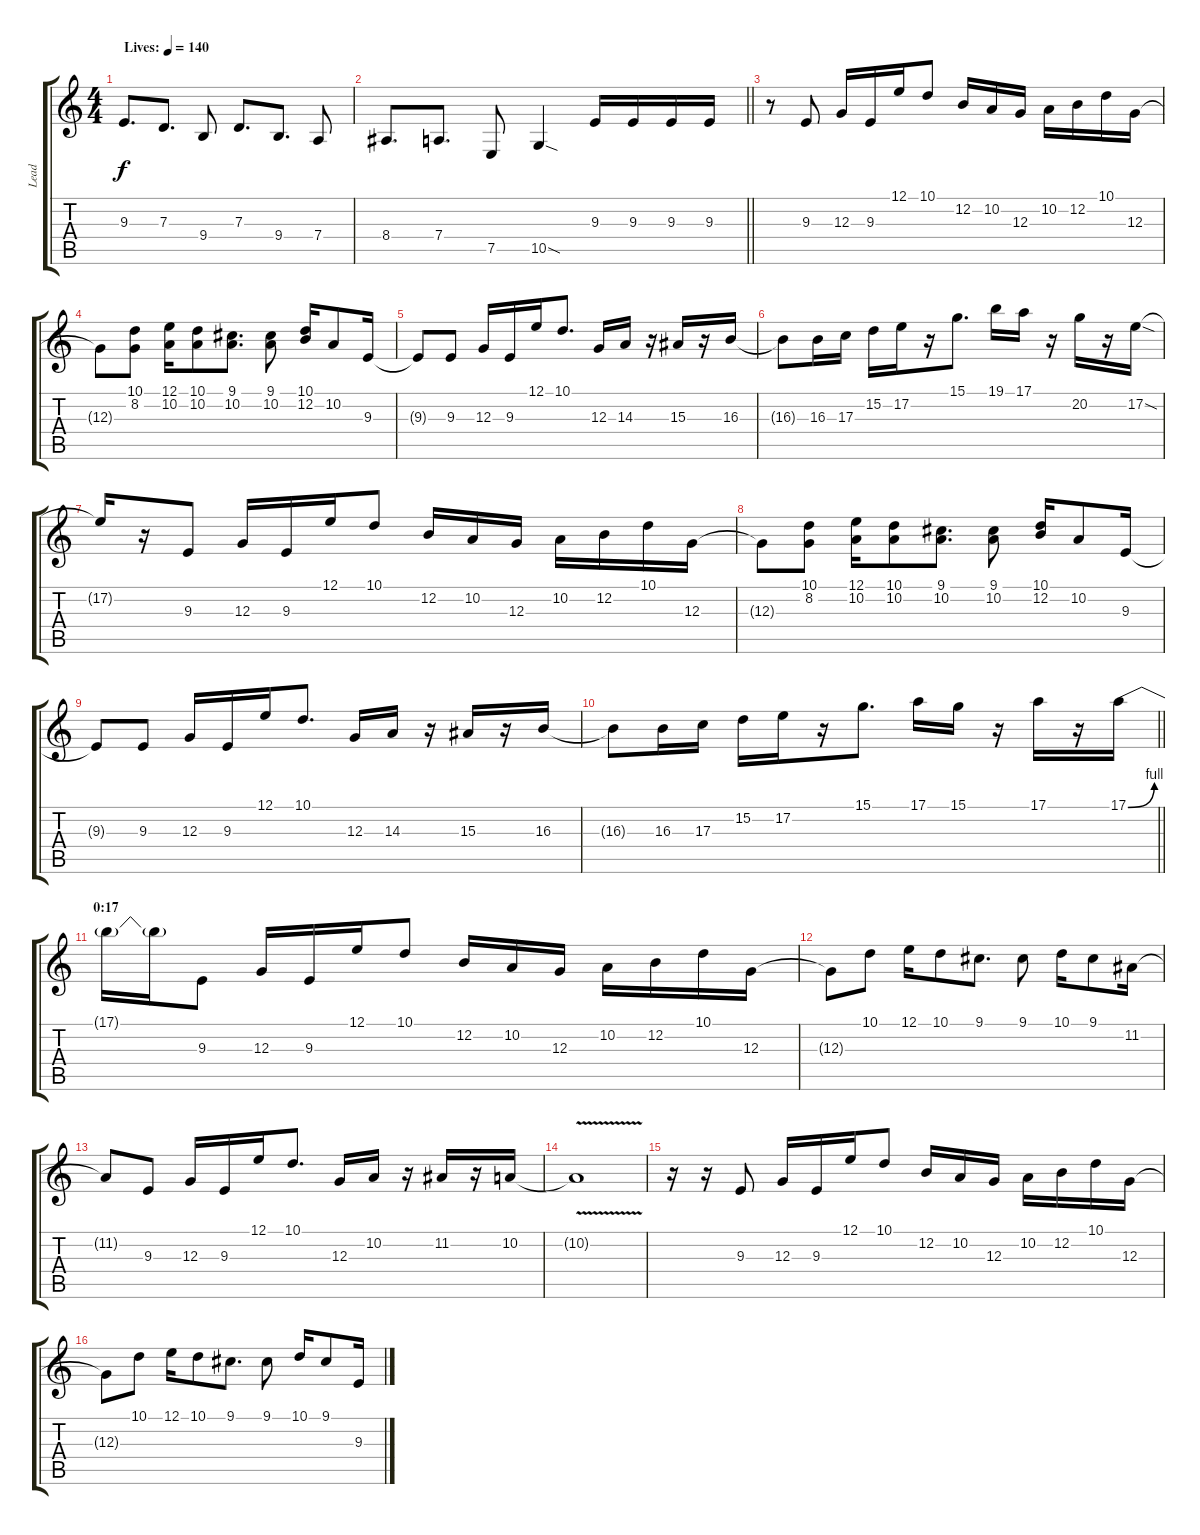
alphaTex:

\track ("Lead" "Lead") {instrument lead2sawtooth}
\staff {score tabs}
\tuning (E4 B3 G3 D3 A2 E2) {hide}
\ts (4 4)
\tempo (140 "Lives:")
\clef g2
\ks c
9.3.8{d dy f instrument lead2sawtooth} 7.3.8{d} 9.4.8 7.3.8{d} 9.4.8{d} 7.4.8 |
\barLineRight lightlight
8.4.8{d} 7.4.8{d} 7.5.8 10.5{sod}.4 9.3.16 9.3.16 9.3.16 9.3.16 |
\section ("" "")
r.8 9.3.8 12.3.16 9.3.16 12.1.16 10.1.8 12.2.16 10.2.16 12.3.16 10.2.16 12.2.16 10.1.16 12.3.16 |
12.3{t}.8 (10.1 8.2).8 (12.1 10.2).16 (10.1 10.2).8 (9.1 10.2).8{d} (9.1 10.2).8 (10.1 12.2).16 10.2.8 9.3.16 |
9.3{t}.8 9.3.8 12.3.16 9.3.16 12.1.16 10.1.8{d} 12.3.16 14.3.16 r.16 15.3.16 r.16 16.3.16 |
16.3{t}.8 16.3.16 17.3.16 15.2.16 17.2.16 r.16 15.1.8{d} 19.1.16 17.1.16 r.16 20.2.16 r.16 17.2{sod}.16 |
17.2{t}.16 r.16 9.3.8 12.3.16 9.3.16 12.1.16 10.1.8 12.2.16 10.2.16 12.3.16 10.2.16 12.2.16 10.1.16 12.3.16 |
12.3{t}.8 (10.1 8.2).8 (12.1 10.2).16 (10.1 10.2).8 (9.1 10.2).8{d} (9.1 10.2).8 (10.1 12.2).16 10.2.8 9.3.16 |
9.3{t}.8 9.3.8 12.3.16 9.3.16 12.1.16 10.1.8{d} 12.3.16 14.3.16 r.16 15.3.16 r.16 16.3.16 |
\barLineRight lightlight
16.3{t}.8 16.3.16 17.3.16 15.2.16 17.2.16 r.16 15.1.8{d} 17.1.16 15.1.16 r.16 17.1.16 r.16 17.1{be (bend 0 0 60 4)}.16 |
\section ("" "0:17")
17.1{t}.16 17.1{t}.16 9.3.8 12.3.16 9.3.16 12.1.16 10.1.8 12.2.16 10.2.16 12.3.16 10.2.16 12.2.16 10.1.16 12.3.16 |
12.3{t}.8 10.1.8 12.1.16 10.1.8 9.1.8{d} 9.1.8 10.1.16 9.1.8 11.2.16 |
11.2{t}.8 9.3.8 12.3.16 9.3.16 12.1.16 10.1.8{d} 12.3.16 10.2.16 r.16 11.2.16 r.16 10.2.16 |
10.2{v t}.1 |
r.16 r.16 9.3.8 12.3.16 9.3.16 12.1.16 10.1.8 12.2.16 10.2.16 12.3.16 10.2.16 12.2.16 10.1.16 12.3.16 |
12.3{t}.8 10.1.8 12.1.16 10.1.8 9.1.8{d} 9.1.8 10.1.16 9.1.8 9.3.16
